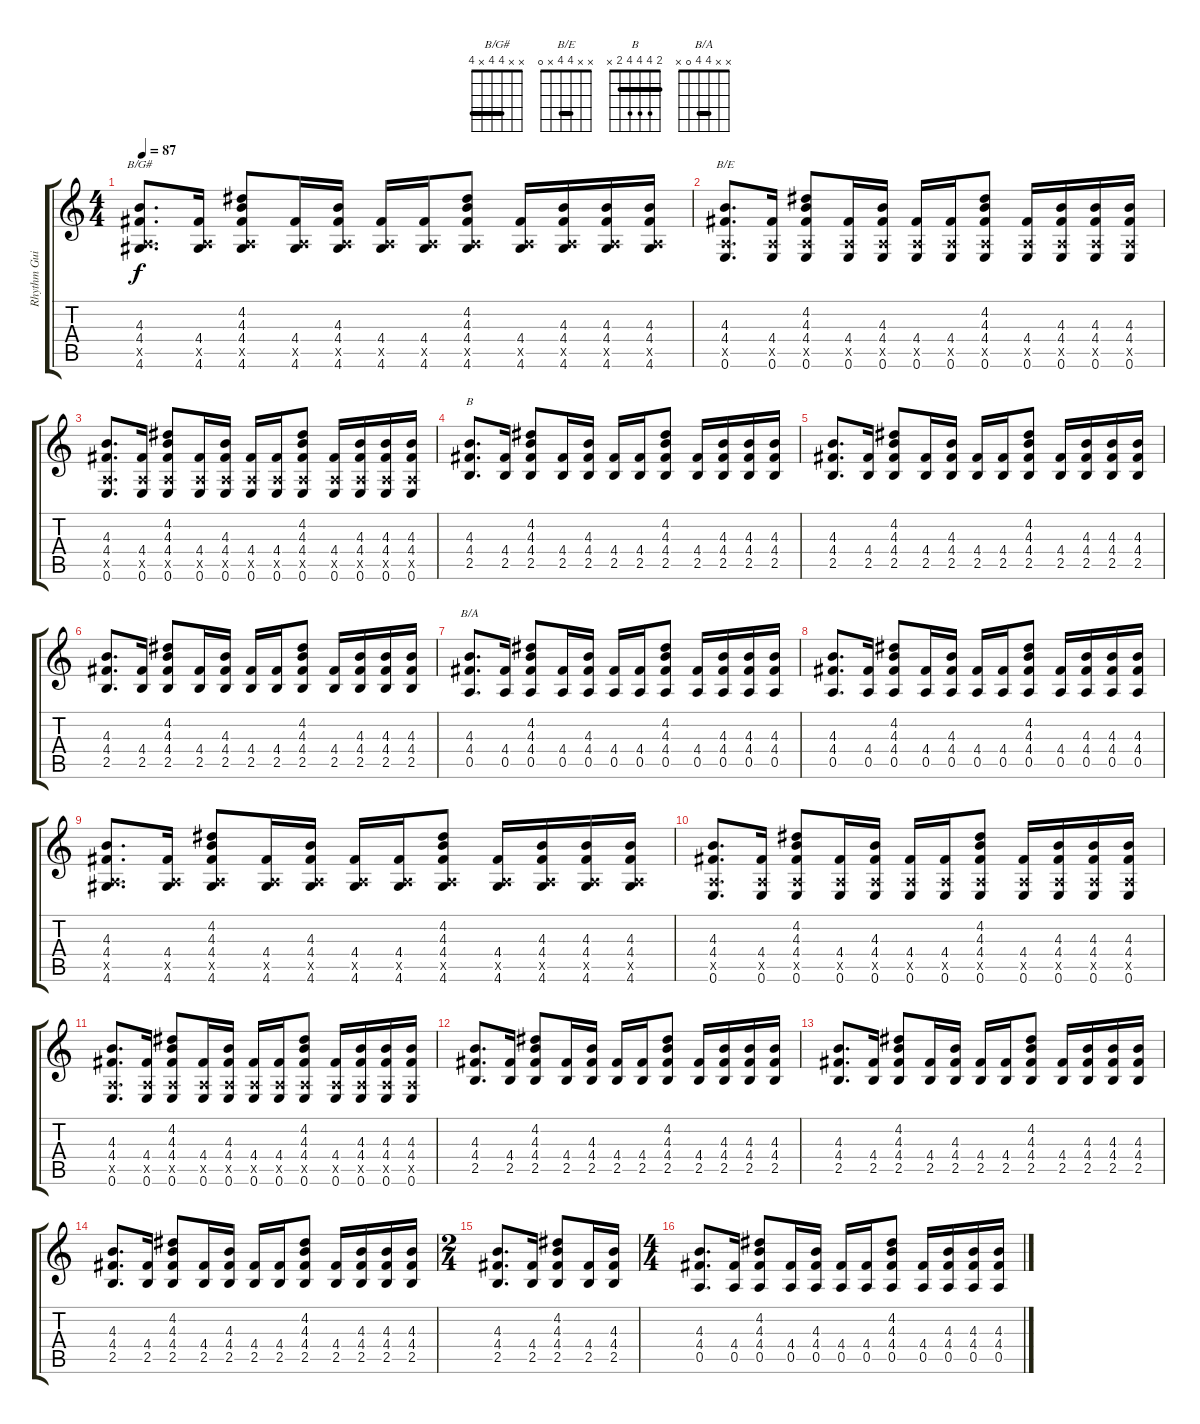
\track ("Rhythm Guitar (T. Yorke)" "Rhythm Gui") {instrument electricguitarclean}
\staff {score tabs}
\tuning (E4 B3 G3 D3 A2 E2) {hide}
\chord ("B/G#" x x 4 4 x 4) {barre 4}
\chord ("B/E" x x 4 4 x 0) {barre 4}
\chord ("B" 2 4 4 4 2 x) {barre 2}
\chord ("B/A" x x 4 4 0 x) {barre 4}
\ts (4 4)
\tempo 87
\clef g2
\ks c
(4.3 4.4 0.5{x} 4.6).8{d ch "B/G#" dy f} (4.4 0.5{x} 4.6).16 (4.2 4.3 4.4 0.5{x} 4.6).8 (4.4 0.5{x} 4.6).16 (4.3 4.4 0.5{x} 4.6).16 (4.4 0.5{x} 4.6).16 (4.4 0.5{x} 4.6).16 (4.2 4.3 4.4 0.5{x} 4.6).8 (4.4 0.5{x} 4.6).16 (4.3 4.4 0.5{x} 4.6).16 (4.3 4.4 0.5{x} 4.6).16 (4.3 4.4 0.5{x} 4.6).16 |
(4.3 4.4 0.5{x} 0.6).8{d ch "B/E"} (4.4 0.5{x} 0.6).16 (4.2 4.3 4.4 0.5{x} 0.6).8 (4.4 0.5{x} 0.6).16 (4.3 4.4 0.5{x} 0.6).16 (4.4 0.5{x} 0.6).16 (4.4 0.5{x} 0.6).16 (4.2 4.3 4.4 0.5{x} 0.6).8 (4.4 0.5{x} 0.6).16 (4.3 4.4 0.5{x} 0.6).16 (4.3 4.4 0.5{x} 0.6).16 (4.3 4.4 0.5{x} 0.6).16 |
(4.3 4.4 0.5{x} 0.6).8{d} (4.4 0.5{x} 0.6).16 (4.2 4.3 4.4 0.5{x} 0.6).8 (4.4 0.5{x} 0.6).16 (4.3 4.4 0.5{x} 0.6).16 (4.4 0.5{x} 0.6).16 (4.4 0.5{x} 0.6).16 (4.2 4.3 4.4 0.5{x} 0.6).8 (4.4 0.5{x} 0.6).16 (4.3 4.4 0.5{x} 0.6).16 (4.3 4.4 0.5{x} 0.6).16 (4.3 4.4 0.5{x} 0.6).16 |
(4.3 4.4 2.5).8{d ch "B"} (4.4 2.5).16 (4.2 4.3 4.4 2.5).8 (4.4 2.5).16 (4.3 4.4 2.5).16 (4.4 2.5).16 (4.4 2.5).16 (4.2 4.3 4.4 2.5).8 (4.4 2.5).16 (4.3 4.4 2.5).16 (4.3 4.4 2.5).16 (4.3 4.4 2.5).16 |
(4.3 4.4 2.5).8{d} (4.4 2.5).16 (4.2 4.3 4.4 2.5).8 (4.4 2.5).16 (4.3 4.4 2.5).16 (4.4 2.5).16 (4.4 2.5).16 (4.2 4.3 4.4 2.5).8 (4.4 2.5).16 (4.3 4.4 2.5).16 (4.3 4.4 2.5).16 (4.3 4.4 2.5).16 |
(4.3 4.4 2.5).8{d} (4.4 2.5).16 (4.2 4.3 4.4 2.5).8 (4.4 2.5).16 (4.3 4.4 2.5).16 (4.4 2.5).16 (4.4 2.5).16 (4.2 4.3 4.4 2.5).8 (4.4 2.5).16 (4.3 4.4 2.5).16 (4.3 4.4 2.5).16 (4.3 4.4 2.5).16 |
(4.3 4.4 0.5).8{d ch "B/A"} (4.4 0.5).16 (4.2 4.3 4.4 0.5).8 (4.4 0.5).16 (4.3 4.4 0.5).16 (4.4 0.5).16 (4.4 0.5).16 (4.2 4.3 4.4 0.5).8 (4.4 0.5).16 (4.3 4.4 0.5).16 (4.3 4.4 0.5).16 (4.3 4.4 0.5).16 |
(4.3 4.4 0.5).8{d} (4.4 0.5).16 (4.2 4.3 4.4 0.5).8 (4.4 0.5).16 (4.3 4.4 0.5).16 (4.4 0.5).16 (4.4 0.5).16 (4.2 4.3 4.4 0.5).8 (4.4 0.5).16 (4.3 4.4 0.5).16 (4.3 4.4 0.5).16 (4.3 4.4 0.5).16 |
(4.3 4.4 0.5{x} 4.6).8{d} (4.4 0.5{x} 4.6).16 (4.2 4.3 4.4 0.5{x} 4.6).8 (4.4 0.5{x} 4.6).16 (4.3 4.4 0.5{x} 4.6).16 (4.4 0.5{x} 4.6).16 (4.4 0.5{x} 4.6).16 (4.2 4.3 4.4 0.5{x} 4.6).8 (4.4 0.5{x} 4.6).16 (4.3 4.4 0.5{x} 4.6).16 (4.3 4.4 0.5{x} 4.6).16 (4.3 4.4 0.5{x} 4.6).16 |
(4.3 4.4 0.5{x} 0.6).8{d} (4.4 0.5{x} 0.6).16 (4.2 4.3 4.4 0.5{x} 0.6).8 (4.4 0.5{x} 0.6).16 (4.3 4.4 0.5{x} 0.6).16 (4.4 0.5{x} 0.6).16 (4.4 0.5{x} 0.6).16 (4.2 4.3 4.4 0.5{x} 0.6).8 (4.4 0.5{x} 0.6).16 (4.3 4.4 0.5{x} 0.6).16 (4.3 4.4 0.5{x} 0.6).16 (4.3 4.4 0.5{x} 0.6).16 |
(4.3 4.4 0.5{x} 0.6).8{d} (4.4 0.5{x} 0.6).16 (4.2 4.3 4.4 0.5{x} 0.6).8 (4.4 0.5{x} 0.6).16 (4.3 4.4 0.5{x} 0.6).16 (4.4 0.5{x} 0.6).16 (4.4 0.5{x} 0.6).16 (4.2 4.3 4.4 0.5{x} 0.6).8 (4.4 0.5{x} 0.6).16 (4.3 4.4 0.5{x} 0.6).16 (4.3 4.4 0.5{x} 0.6).16 (4.3 4.4 0.5{x} 0.6).16 |
(4.3 4.4 2.5).8{d} (4.4 2.5).16 (4.2 4.3 4.4 2.5).8 (4.4 2.5).16 (4.3 4.4 2.5).16 (4.4 2.5).16 (4.4 2.5).16 (4.2 4.3 4.4 2.5).8 (4.4 2.5).16 (4.3 4.4 2.5).16 (4.3 4.4 2.5).16 (4.3 4.4 2.5).16 |
(4.3 4.4 2.5).8{d} (4.4 2.5).16 (4.2 4.3 4.4 2.5).8 (4.4 2.5).16 (4.3 4.4 2.5).16 (4.4 2.5).16 (4.4 2.5).16 (4.2 4.3 4.4 2.5).8 (4.4 2.5).16 (4.3 4.4 2.5).16 (4.3 4.4 2.5).16 (4.3 4.4 2.5).16 |
(4.3 4.4 2.5).8{d} (4.4 2.5).16 (4.2 4.3 4.4 2.5).8 (4.4 2.5).16 (4.3 4.4 2.5).16 (4.4 2.5).16 (4.4 2.5).16 (4.2 4.3 4.4 2.5).8 (4.4 2.5).16 (4.3 4.4 2.5).16 (4.3 4.4 2.5).16 (4.3 4.4 2.5).16 |
\ts (2 4)
(4.3 4.4 2.5).8{d} (4.4 2.5).16 (4.2 4.3 4.4 2.5).8 (4.4 2.5).16 (4.3 4.4 2.5).16 |
\ts (4 4)
(4.3 4.4 0.5).8{d} (4.4 0.5).16 (4.2 4.3 4.4 0.5).8 (4.4 0.5).16 (4.3 4.4 0.5).16 (4.4 0.5).16 (4.4 0.5).16 (4.2 4.3 4.4 0.5).8 (4.4 0.5).16 (4.3 4.4 0.5).16 (4.3 4.4 0.5).16 (4.3 4.4 0.5).16
